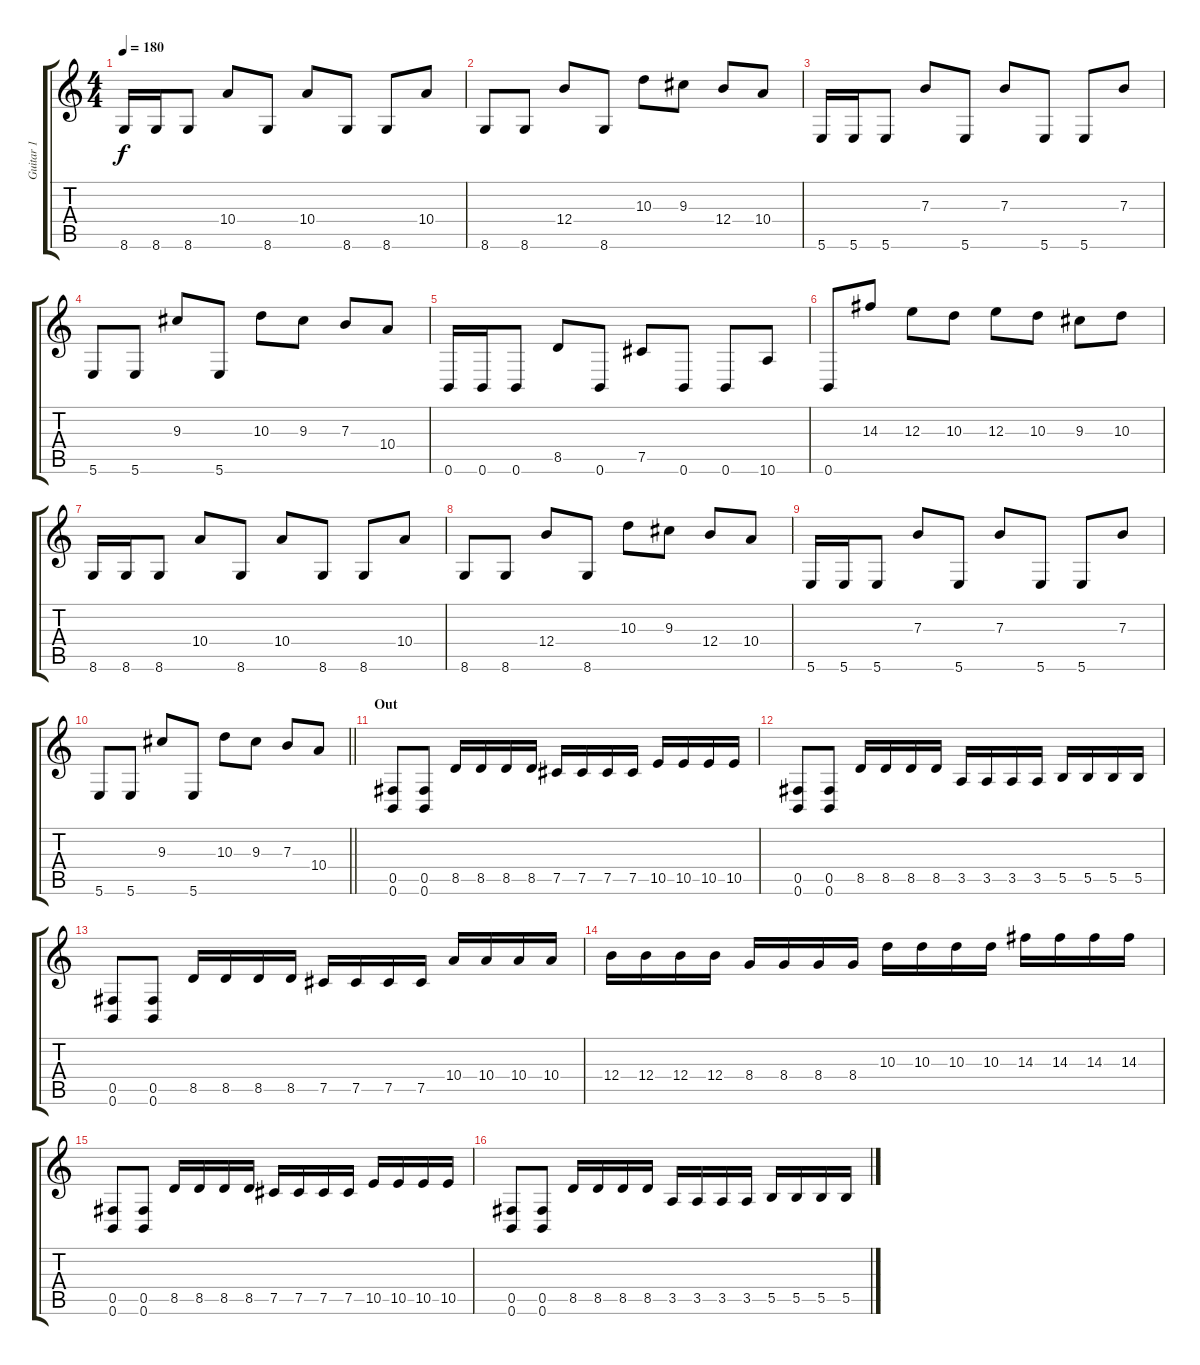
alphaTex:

\track ("Guitar 1" "Guitar 1") {instrument distortionguitar}
\staff {score tabs}
\tuning (Db4 Ab3 E3 B2 Gb2 B1) {hide}
\ts (4 4)
\tempo 180
\clef g2
\ks c
8.6.16{dy f} 8.6.16 8.6.8 10.4.8 8.6.8 10.4.8 8.6.8 8.6.8 10.4.8 |
8.6.8 8.6.8 12.4.8 8.6.8 10.3.8 9.3.8 12.4.8 10.4.8 |
5.6.16 5.6.16 5.6.8 7.3.8 5.6.8 7.3.8 5.6.8 5.6.8 7.3.8 |
5.6.8 5.6.8 9.3.8 5.6.8 10.3.8 9.3.8 7.3.8 10.4.8 |
0.6.16 0.6.16 0.6.8 8.5.8 0.6.8 7.5.8 0.6.8 0.6.8 10.6.8 |
0.6.8 14.3.8 12.3.8 10.3.8 12.3.8 10.3.8 9.3.8 10.3.8 |
8.6.16 8.6.16 8.6.8 10.4.8 8.6.8 10.4.8 8.6.8 8.6.8 10.4.8 |
8.6.8 8.6.8 12.4.8 8.6.8 10.3.8 9.3.8 12.4.8 10.4.8 |
5.6.16 5.6.16 5.6.8 7.3.8 5.6.8 7.3.8 5.6.8 5.6.8 7.3.8 |
\barLineRight lightlight
5.6.8 5.6.8 9.3.8 5.6.8 10.3.8 9.3.8 7.3.8 10.4.8 |
\section ("" "Out")
(0.5 0.6).8 (0.5 0.6).8 8.5.16 8.5.16 8.5.16 8.5.16 7.5.16 7.5.16 7.5.16 7.5.16 10.5.16 10.5.16 10.5.16 10.5.16 |
(0.5 0.6).8 (0.5 0.6).8 8.5.16 8.5.16 8.5.16 8.5.16 3.5.16 3.5.16 3.5.16 3.5.16 5.5.16 5.5.16 5.5.16 5.5.16 |
(0.5 0.6).8 (0.5 0.6).8 8.5.16 8.5.16 8.5.16 8.5.16 7.5.16 7.5.16 7.5.16 7.5.16 10.4.16 10.4.16 10.4.16 10.4.16 |
12.4.16 12.4.16 12.4.16 12.4.16 8.4.16 8.4.16 8.4.16 8.4.16 10.3.16 10.3.16 10.3.16 10.3.16 14.3.16 14.3.16 14.3.16 14.3.16 |
(0.5 0.6).8 (0.5 0.6).8 8.5.16 8.5.16 8.5.16 8.5.16 7.5.16 7.5.16 7.5.16 7.5.16 10.5.16 10.5.16 10.5.16 10.5.16 |
(0.5 0.6).8 (0.5 0.6).8 8.5.16 8.5.16 8.5.16 8.5.16 3.5.16 3.5.16 3.5.16 3.5.16 5.5.16 5.5.16 5.5.16 5.5.16
